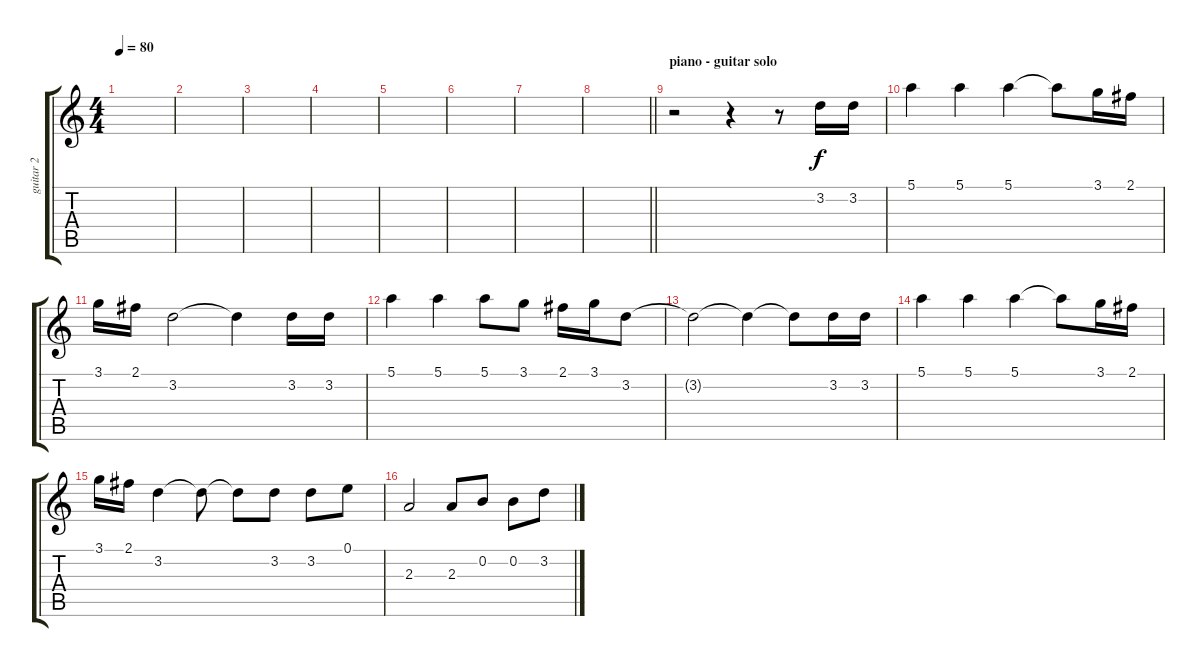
\track ("guitar 2" "guitar 2") {instrument electricguitarjazz}
\staff {score tabs}
\tuning (E4 B3 G3 D3 A2 E2) {hide}
\ts (4 4)
\tempo 80
\clef g2
\ks c
|
|
|
|
|
|
|
\barLineRight lightlight
|
\section ("" "piano - guitar solo")
r.2 r.4 r.8 3.2.16{balance 13} 3.2.16 |
5.1.4 5.1.4 5.1.4 5.1{t}.8 3.1.16 2.1.16 |
3.1.16 2.1.16 3.2.2 3.2{t}.4 3.2.16 3.2.16 |
5.1.4 5.1.4 5.1.8 3.1.8 2.1.16 3.1.16 3.2.8 |
3.2{t}.2 3.2{t}.4 3.2{t}.8 3.2.16 3.2.16 |
5.1.4 5.1.4 5.1.4 5.1{t}.8 3.1.16 2.1.16 |
3.1.16 2.1.16 3.2.4 3.2{t}.8 3.2{t}.8 3.2.8 3.2.8 0.1.8 |
2.3.2 2.3.8 0.2.8 0.2.8 3.2.8
